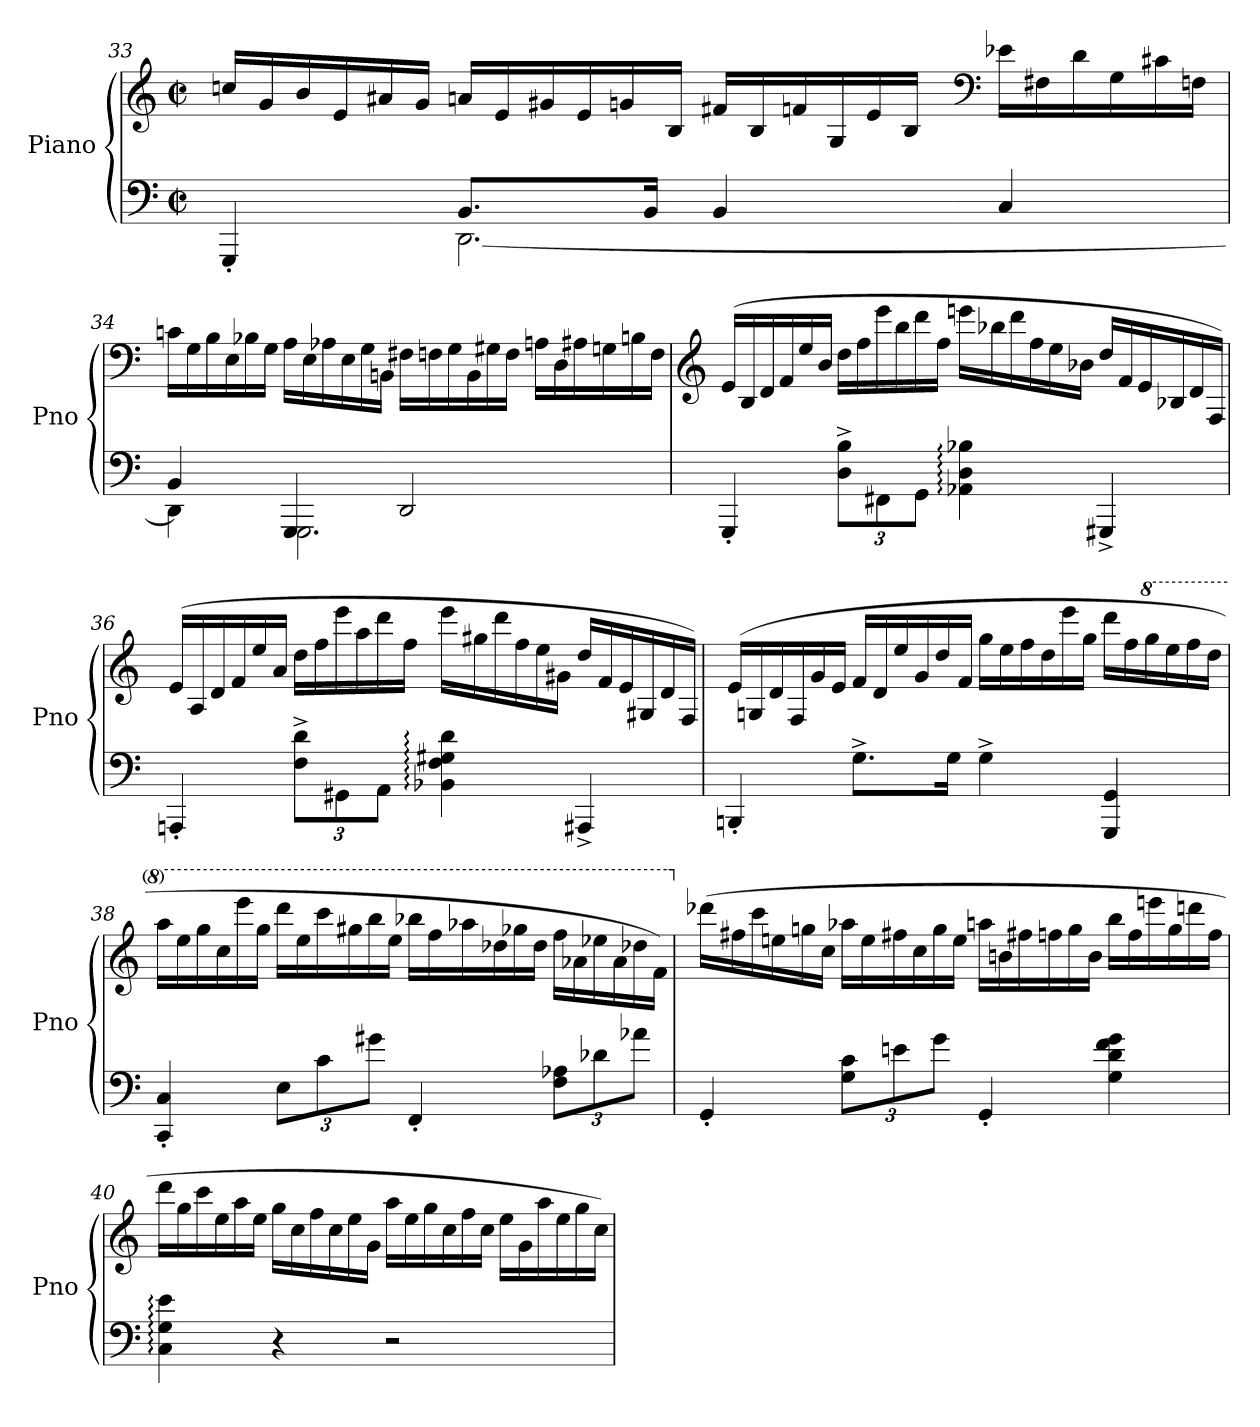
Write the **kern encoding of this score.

**kern	**kern
*part1	*part1
*staff2	*staff1
*I"Piano	*
*I'Pno	*
!!LO:LB:g=z
*clefF4	*clefG2
*k[]	*k[]
*M4/4	*M4/4
*met(c|)	*met(c|)
=33	=33
*^	*
*	*	*Xtuplet
4GGG'/	4ryy	24ccn/LL
.	.	24g/
.	.	24b/
.	.	24e/
.	.	24a#X/
.	.	24g/JJ
8.BB/L	[2.DD\	24an/LL
.	.	24e/
.	.	24g#X/
.	.	24e/
.	.	24gn/
16BB/Jk	.	.
.	.	24B/JJ
4BB/	.	24f#X/LL
.	.	24B/
.	.	24fn/
.	.	24G/
.	.	24e/
.	.	24B/JJ
*	*	*clefF4
4C/	.	24e-X\LL
.	.	24F#X\
.	.	24d\
.	.	24G\
.	.	24c#X\
.	.	24Fn\JJ
!!LO:LB:g=z
=34	=34	=34
4BB/	4DD\]	24cn\LL
.	.	24G\
.	.	24B\
.	.	24E\
.	.	24B-X\
.	.	24G\JJ
4GGG/	2.GGG\	24A\LL
.	.	24E\
.	.	24A-X\
.	.	24E\
.	.	24G\
.	.	24BBn\JJ
2DD/	.	24F#X\LL
.	.	24Fn\
.	.	24G\
.	.	24BB\
.	.	24G#X\
.	.	24F\JJ
.	.	24An\LL
.	.	24D\
.	.	24A#X\
.	.	24Gn\
.	.	24Bn\
.	.	24F\JJ
*v	*v	*
!!LO:LB:g=z
=35	=35
*	*clefG2
4GGG'/	(>24e/LL
.	24B/
.	24d/
.	24f/
.	24ee/
.	24b/JJ
*Xbrackettup	*
12D\^ 12B\^L	24dd\LL
.	24ff\
12FF#X\	24eee\
.	24bb\
12GG\J	24ddd\
.	24ff\JJ
4AA-X\: 4D\: 4B-X\:	24eeen\LL
.	24bb-X\
.	24ddd\
.	24ff\
.	24ee\
.	24b-X\JJ
4GGG#X^/	24dd/LL
.	24f/
.	24e/
.	24B-X/
.	24d/
.	24F/JJ)
=36	=36
4AAAn'/	(>24e/LL
.	24A/
.	24d/
.	24f/
.	24ee/
.	24a/JJ
12F\^ 12d\^L	24dd\LL
.	24ff\
12GG#X\	24eee\
.	24aa\
12AA\J	24ddd\
.	24ff\JJ
4BB-X\: 4F\: 4G#X\: 4d\:	24eee\LL
.	24gg#X\
.	24ddd\
.	24ff\
.	24ee\
.	24g#X\JJ
4AAA#X^/	24dd/LL
.	24f/
.	24e/
.	24G#X/
.	24d/
.	24F/JJ)
!!LO:PB:g=z
=37	=37
4BBBn'/	(>24e/LL
.	24Gn/
.	24d/
.	24F/
.	24g/
.	24e/JJ
8.G^\L	24f/LL
.	24d/
.	24ee/
.	24g/
.	24dd/
16G\Jk	.
.	24f/JJ
4G^\	24gg\LL
.	24ee\
.	24ff\
.	24dd\
.	24eee\
.	24gg\JJ
4GGG/ 4GG/	24ddd\LL
.	24ff\
*	*8va
.	24ggg\
.	24eee\
.	24fff\
.	24ddd\JJ
=38	=38
4CC/' 4C/'	24aaa\LL
.	24eee\
.	24ggg\
.	24ccc\
.	24eeee\
.	24ggg\JJ
12E\L	24dddd\LL
.	24eee\
12c\	24cccc\
.	24ggg#X\
12g#X\J	24bbb\
.	24eee\JJ
4FF'/	24bbb-X\LL
.	24fff\
.	24aaa-X\
.	24ddd-X\
.	24ggg-X\
.	24ddd-\JJ
12F\ 12A-X\L	24fff\LL
.	24aa-X\
12d-X\	24eee-X\
.	24aa-\
12a-X\J	24ddd-X\
.	24ff\JJ)
!!LO:LB:g=z
=39	=39
*	*X8va
4GG'/	(>24ddd-X\LL
.	24ff#X\
.	24ccc\
.	24een\
.	24ggn\
.	24cc\JJ
12G\ 12c\L	24aa-X\LL
.	24ee\
12en\	24ff#X\
.	24cc\
12g\J	24gg\
.	24ee\JJ
4GG'/	24aan\LL
.	24bn\
.	24ff#X\
.	24ffn\
.	24gg\
.	24b\JJ
4G\ 4d\ 4f\ 4g\	24bb\LL
.	24ff\
.	24eeen\
.	24gg\
.	24dddn\
.	24ff\JJ
=40	=40
4C\: 4G\: 4e\:	24ddd\LL
.	24gg\
.	24ccc\
.	24ee\
.	24aa\
.	24ee\JJ
4r	24gg\LL
.	24cc\
.	24ff\
.	24cc\
.	24ee\
.	24g\JJ
2r	24aa\LL
.	24ee\
.	24gg\
.	24cc\
.	24ff\
.	24cc\JJ
.	24ee\LL
.	24g\
.	24aa\
.	24ee\
.	24gg\
.	24cc\JJ)
=	=
*-	*-
